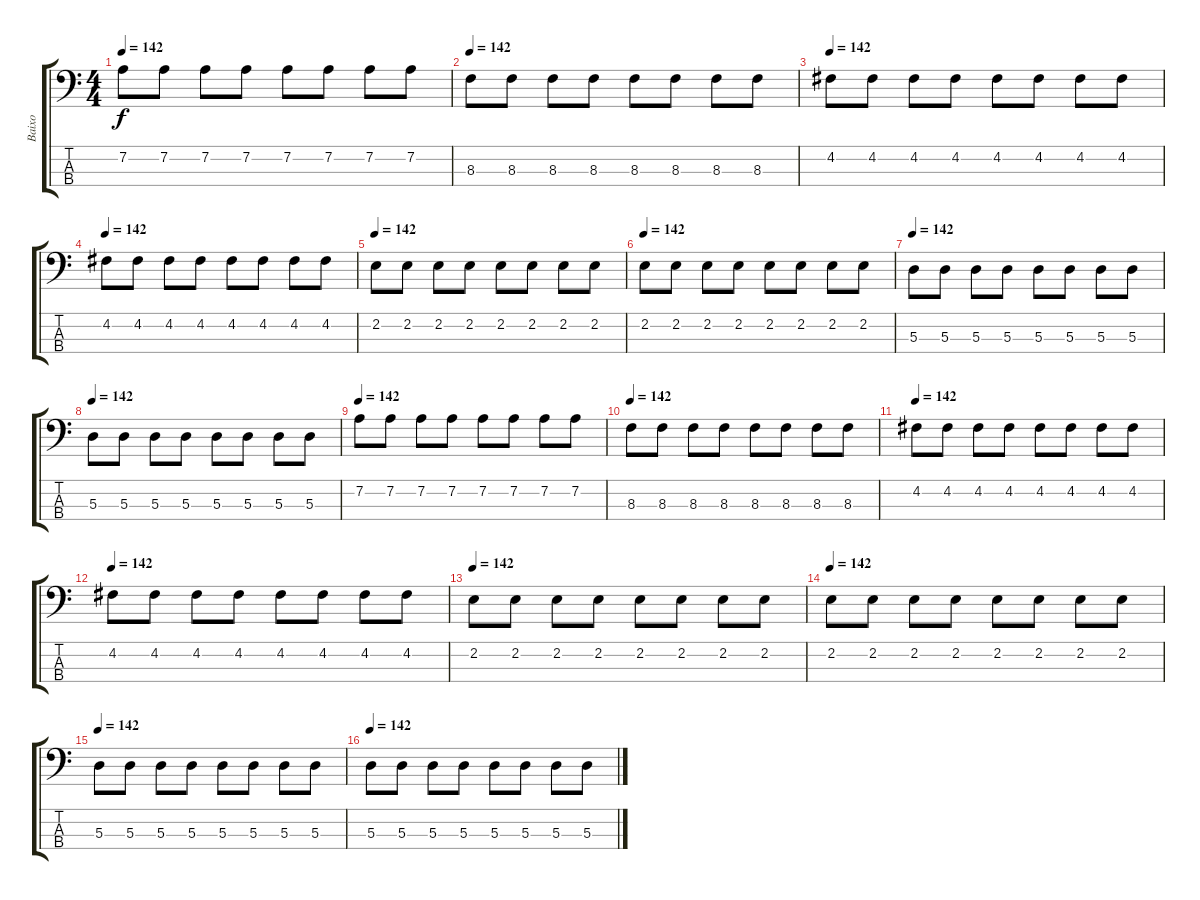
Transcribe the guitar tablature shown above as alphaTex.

\track ("Baixo" "Baixo") {instrument electricbasspick}
\staff {score tabs}
\tuning (G2 D2 A1 E1) {hide}
\ts (4 4)
\tempo 142
\clef f4
\ks c
7.2.8{dy f} 7.2.8 7.2.8 7.2.8 7.2.8 7.2.8 7.2.8 7.2.8 |
\tempo 142
8.3.8 8.3.8 8.3.8 8.3.8 8.3.8 8.3.8 8.3.8 8.3.8 |
\tempo 142
4.2.8 4.2.8 4.2.8 4.2.8 4.2.8 4.2.8 4.2.8 4.2.8 |
\tempo 142
4.2.8 4.2.8 4.2.8 4.2.8 4.2.8 4.2.8 4.2.8 4.2.8 |
\tempo 142
2.2.8 2.2.8 2.2.8 2.2.8 2.2.8 2.2.8 2.2.8 2.2.8 |
\tempo 142
2.2.8 2.2.8 2.2.8 2.2.8 2.2.8 2.2.8 2.2.8 2.2.8 |
\tempo 142
5.3.8 5.3.8 5.3.8 5.3.8 5.3.8 5.3.8 5.3.8 5.3.8 |
\tempo 142
5.3.8 5.3.8 5.3.8 5.3.8 5.3.8 5.3.8 5.3.8 5.3.8 |
\tempo 142
7.2.8 7.2.8 7.2.8 7.2.8 7.2.8 7.2.8 7.2.8 7.2.8 |
\tempo 142
8.3.8 8.3.8 8.3.8 8.3.8 8.3.8 8.3.8 8.3.8 8.3.8 |
\tempo 142
4.2.8 4.2.8 4.2.8 4.2.8 4.2.8 4.2.8 4.2.8 4.2.8 |
\tempo 142
4.2.8 4.2.8 4.2.8 4.2.8 4.2.8 4.2.8 4.2.8 4.2.8 |
\tempo 142
2.2.8 2.2.8 2.2.8 2.2.8 2.2.8 2.2.8 2.2.8 2.2.8 |
\tempo 142
2.2.8 2.2.8 2.2.8 2.2.8 2.2.8 2.2.8 2.2.8 2.2.8 |
\tempo 142
5.3.8 5.3.8 5.3.8 5.3.8 5.3.8 5.3.8 5.3.8 5.3.8 |
\tempo 142
5.3.8 5.3.8 5.3.8 5.3.8 5.3.8 5.3.8 5.3.8 5.3.8
